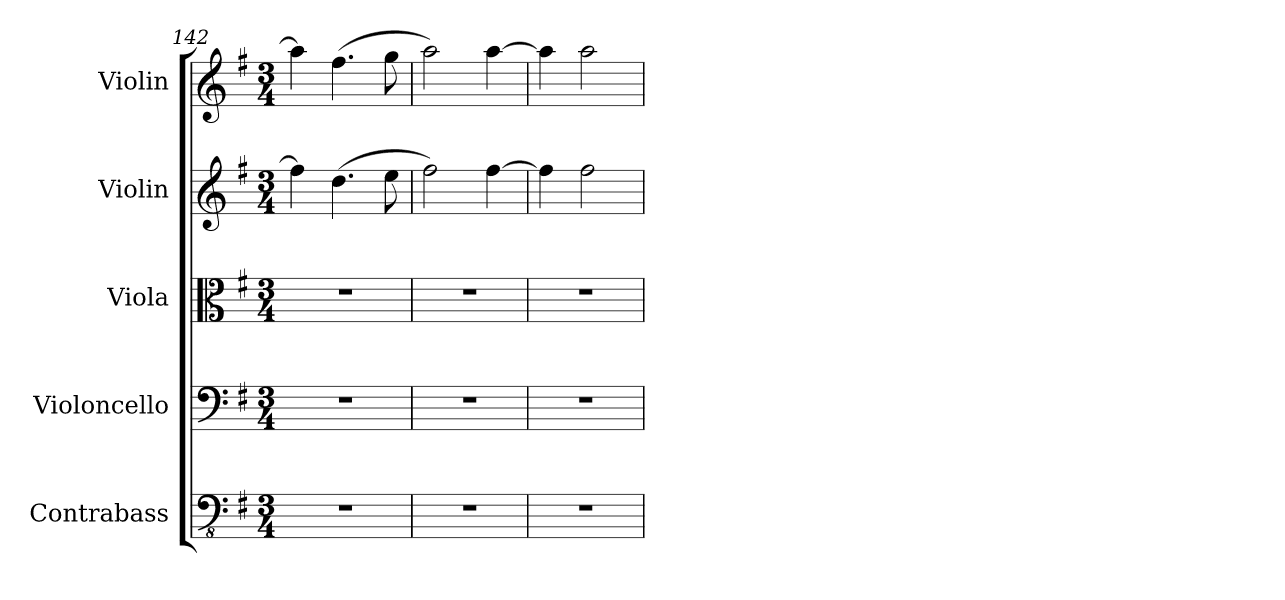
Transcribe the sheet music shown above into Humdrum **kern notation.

**kern	**kern	**kern	**kern	**kern
*part5	*part4	*part3	*part2	*part1
*staff5	*staff4	*staff3	*staff2	*staff1
*I"Contrabass	*I"Violoncello	*I"Viola	*I"Violin	*I"Violin
*I'Cb.	*I'Vc.	*I'Vla.	*I'Vln.	*I'Vln.
!!LO:LB:g=z
*clefFv4	*clefF4	*clefC3	*clefG2	*clefG2
*ITrd7c12	*	*	*	*
*k[f#]	*k[f#]	*k[f#]	*k[f#]	*k[f#]
*M3/4	*M3/4	*M3/4	*M3/4	*M3/4
=142	=142	=142	=142	=142
2.r	2.r	2.r	4ff#\]	4aa\]
*	*	*	*	*MM186
.	.	.	(4.dd\	(4.ff#\
.	.	.	8ee\	8gg\
=143	=143	=143	=143	=143
*	*	*	*	*MM168
2.r	2.r	2.r	2ff#\)	2aa\)
*	*	*	*	*MM150
.	.	.	[4ff#\	[4aa\
=144	=144	=144	=144	=144
2.r	2.r	2.r	4ff#\]	4aa\]
*	*	*	*	*MM138
.	.	.	2ff#\	2aa\
=	=	=	=	=
*-	*-	*-	*-	*-
